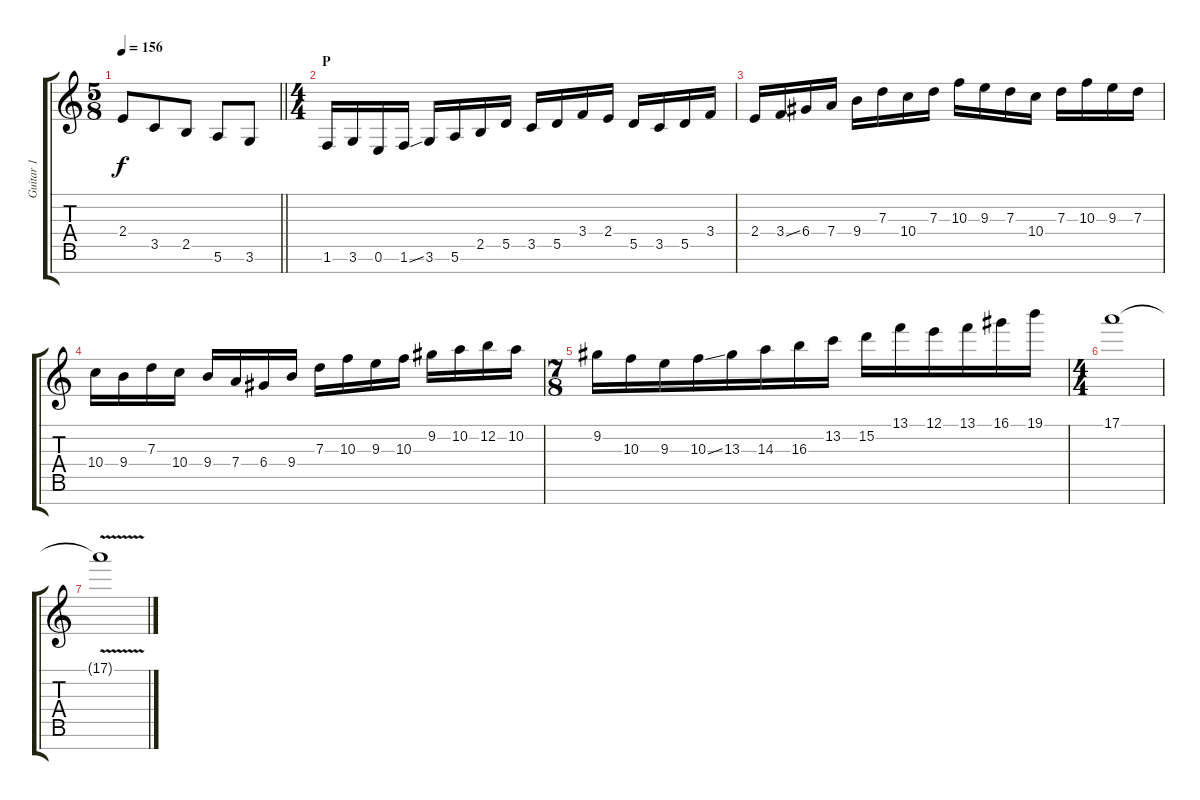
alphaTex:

\track ("Guitar 1" "Guitar 1") {instrument distortionguitar}
\staff {score tabs}
\tuning (E4 B3 G3 D3 A2 E2 B1) {hide}
\ts (5 8)
\tempo 156
\clef g2
\barLineRight lightlight
\ks c
2.4.8{dy f} 3.5.8 2.5.8 5.6.8 3.6.8 |
\ts (4 4)
\section ("" "P")
1.6.16 3.6.16 0.6.16 1.6{ss}.16 3.6.16 5.6.16 2.5.16 5.5.16 3.5.16 5.5.16 3.4.16 2.4.16 5.5.16 3.5.16 5.5.16 3.4.16 |
2.4.16 3.4{ss}.16 6.4.16 7.4.16 9.4.16 7.3.16 10.4.16 7.3.16 10.3.16 9.3.16 7.3.16 10.4.16 7.3.16 10.3.16 9.3.16 7.3.16 |
10.4.16 9.4.16 7.3.16 10.4.16 9.4.16 7.4.16 6.4.16 9.4.16 7.3.16 10.3.16 9.3.16 10.3.16 9.2.16 10.2.16 12.2.16 10.2.16 |
\ts (7 8)
9.2.16 10.3.16 9.3.16 10.3{ss}.16 13.3.16 14.3.16 16.3.16 13.2.16 15.2.16 13.1.16 12.1.16 13.1.16 16.1.16 19.1.16 |
\ts (4 4)
17.1.1 |
17.1{v t}.1
